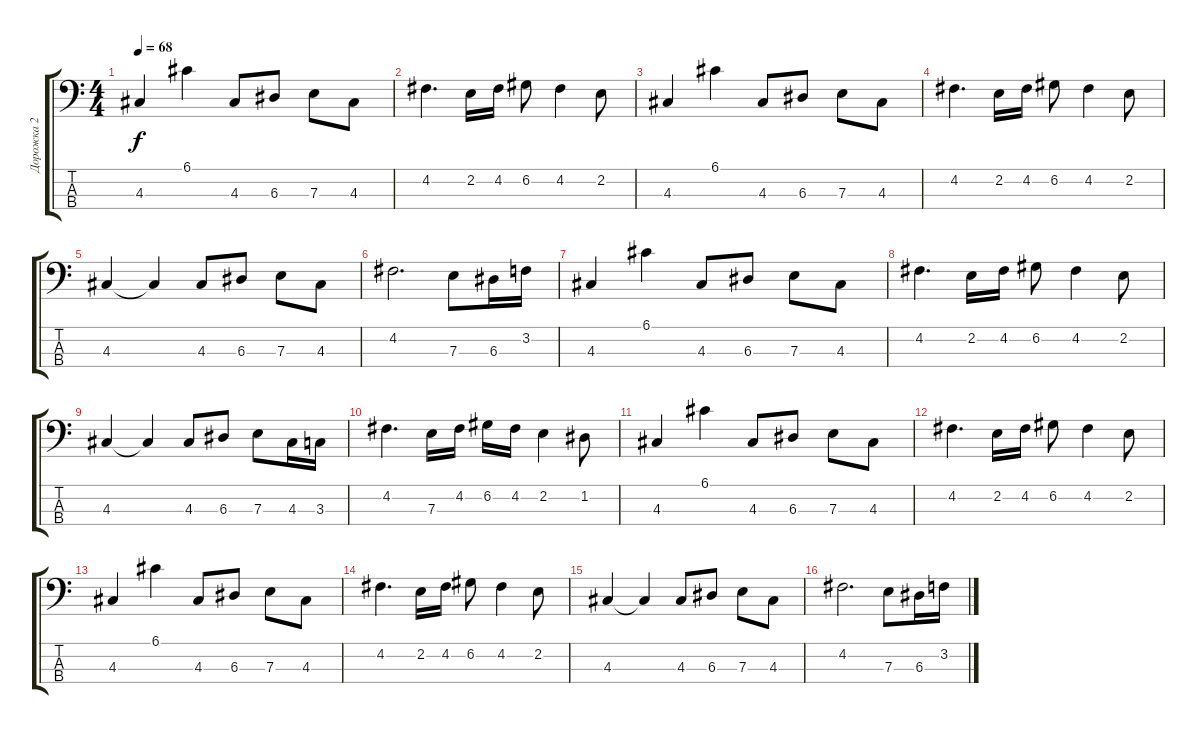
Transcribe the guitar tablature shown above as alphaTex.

\track ("Дорожка 2" "Дорожка 2") {instrument electricbassfinger}
\staff {score tabs}
\tuning (G2 D2 A1 E1) {hide}
\ts (4 4)
\tempo 68
\clef f4
\ks c
4.3.4{dy f} 6.1.4 4.3.8 6.3.8 7.3.8 4.3.8 |
4.2.4{d} 2.2.16 4.2.16 6.2.8 4.2.4 2.2.8 |
4.3.4 6.1.4 4.3.8 6.3.8 7.3.8 4.3.8 |
4.2.4{d} 2.2.16 4.2.16 6.2.8 4.2.4 2.2.8 |
4.3.4 4.3{t}.4 4.3.8 6.3.8 7.3.8 4.3.8 |
4.2.2{d} 7.3.8 6.3.16 3.2.16 |
4.3.4 6.1.4 4.3.8 6.3.8 7.3.8 4.3.8 |
4.2.4{d} 2.2.16 4.2.16 6.2.8 4.2.4 2.2.8 |
4.3.4 4.3{t}.4 4.3.8 6.3.8 7.3.8 4.3.16 3.3.16 |
4.2.4{d} 7.3.16 4.2.16 6.2.16 4.2.16 2.2.4 1.2.8 |
4.3.4 6.1.4 4.3.8 6.3.8 7.3.8 4.3.8 |
4.2.4{d} 2.2.16 4.2.16 6.2.8 4.2.4 2.2.8 |
4.3.4 6.1.4 4.3.8 6.3.8 7.3.8 4.3.8 |
4.2.4{d} 2.2.16 4.2.16 6.2.8 4.2.4 2.2.8 |
4.3.4 4.3{t}.4 4.3.8 6.3.8 7.3.8 4.3.8 |
4.2.2{d} 7.3.8 6.3.16 3.2.16
